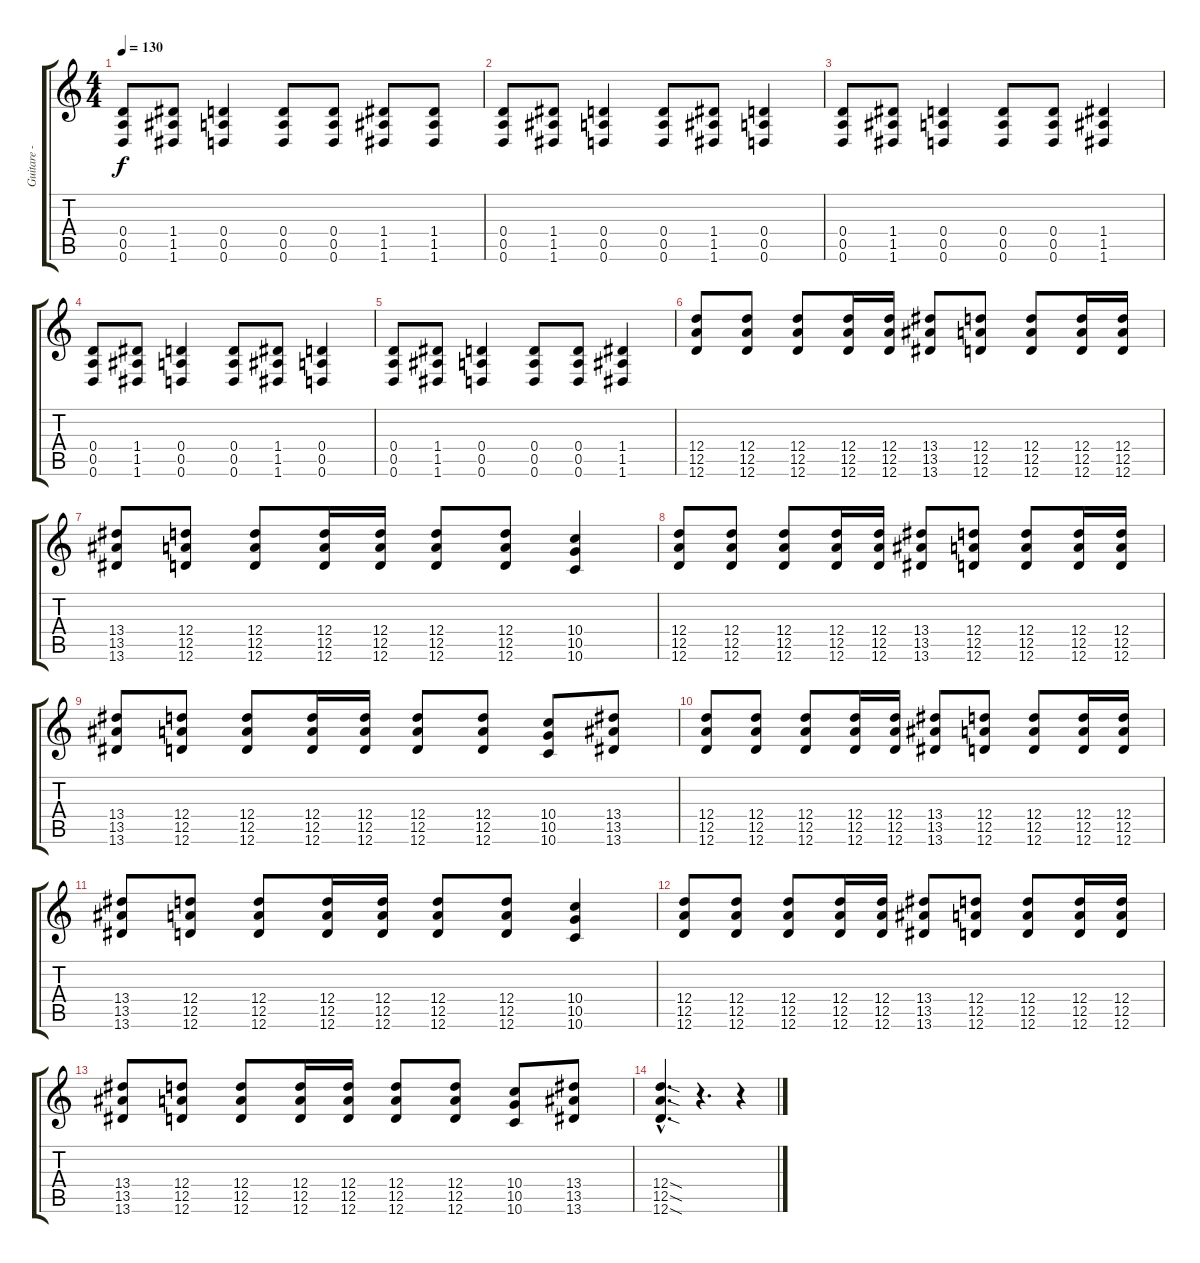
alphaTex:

\track ("Guitare - Vince" "Guitare - ") {instrument distortionguitar}
\staff {score tabs}
\tuning (E4 B3 G3 D3 A2 D2) {hide}
\ts (4 4)
\tempo 130
\clef g2
\ks c
(0.4 0.5 0.6).8{dy f} (1.4 1.5 1.6).8 (0.4 0.5 0.6).4 (0.4 0.5 0.6).8 (0.4 0.5 0.6).8 (1.4 1.5 1.6).8 (1.4 1.5 1.6).8 |
(0.4 0.5 0.6).8 (1.4 1.5 1.6).8 (0.4 0.5 0.6).4 (0.4 0.5 0.6).8 (1.4 1.5 1.6).8 (0.4 0.5 0.6).4 |
(0.4 0.5 0.6).8 (1.4 1.5 1.6).8 (0.4 0.5 0.6).4 (0.4 0.5 0.6).8 (0.4 0.5 0.6).8 (1.4 1.5 1.6).4 |
(0.4 0.5 0.6).8 (1.4 1.5 1.6).8 (0.4 0.5 0.6).4 (0.4 0.5 0.6).8 (1.4 1.5 1.6).8 (0.4 0.5 0.6).4 |
(0.4 0.5 0.6).8 (1.4 1.5 1.6).8 (0.4 0.5 0.6).4 (0.4 0.5 0.6).8 (0.4 0.5 0.6).8 (1.4 1.5 1.6).4 |
(12.4 12.5 12.6).8 (12.4 12.5 12.6).8 (12.4 12.5 12.6).8 (12.4 12.5 12.6).16 (12.4 12.5 12.6).16 (13.4 13.5 13.6).8 (12.4 12.5 12.6).8 (12.4 12.5 12.6).8 (12.4 12.5 12.6).16 (12.4 12.5 12.6).16 |
(13.4 13.5 13.6).8 (12.4 12.5 12.6).8 (12.4 12.5 12.6).8 (12.4 12.5 12.6).16 (12.4 12.5 12.6).16 (12.4 12.5 12.6).8 (12.4 12.5 12.6).8 (10.4 10.5 10.6).4 |
(12.4 12.5 12.6).8 (12.4 12.5 12.6).8 (12.4 12.5 12.6).8 (12.4 12.5 12.6).16 (12.4 12.5 12.6).16 (13.4 13.5 13.6).8 (12.4 12.5 12.6).8 (12.4 12.5 12.6).8 (12.4 12.5 12.6).16 (12.4 12.5 12.6).16 |
(13.4 13.5 13.6).8 (12.4 12.5 12.6).8 (12.4 12.5 12.6).8 (12.4 12.5 12.6).16 (12.4 12.5 12.6).16 (12.4 12.5 12.6).8 (12.4 12.5 12.6).8 (10.4 10.5 10.6).8 (13.4 13.5 13.6).8 |
(12.4 12.5 12.6).8 (12.4 12.5 12.6).8 (12.4 12.5 12.6).8 (12.4 12.5 12.6).16 (12.4 12.5 12.6).16 (13.4 13.5 13.6).8 (12.4 12.5 12.6).8 (12.4 12.5 12.6).8 (12.4 12.5 12.6).16 (12.4 12.5 12.6).16 |
(13.4 13.5 13.6).8 (12.4 12.5 12.6).8 (12.4 12.5 12.6).8 (12.4 12.5 12.6).16 (12.4 12.5 12.6).16 (12.4 12.5 12.6).8 (12.4 12.5 12.6).8 (10.4 10.5 10.6).4 |
(12.4 12.5 12.6).8 (12.4 12.5 12.6).8 (12.4 12.5 12.6).8 (12.4 12.5 12.6).16 (12.4 12.5 12.6).16 (13.4 13.5 13.6).8 (12.4 12.5 12.6).8 (12.4 12.5 12.6).8 (12.4 12.5 12.6).16 (12.4 12.5 12.6).16 |
(13.4 13.5 13.6).8 (12.4 12.5 12.6).8 (12.4 12.5 12.6).8 (12.4 12.5 12.6).16 (12.4 12.5 12.6).16 (12.4 12.5 12.6).8 (12.4 12.5 12.6).8 (10.4 10.5 10.6).8 (13.4 13.5 13.6).8 |
(12.4{sod hac} 12.5{sod hac} 12.6{sod hac}).4{d} r.4{d} r.4
